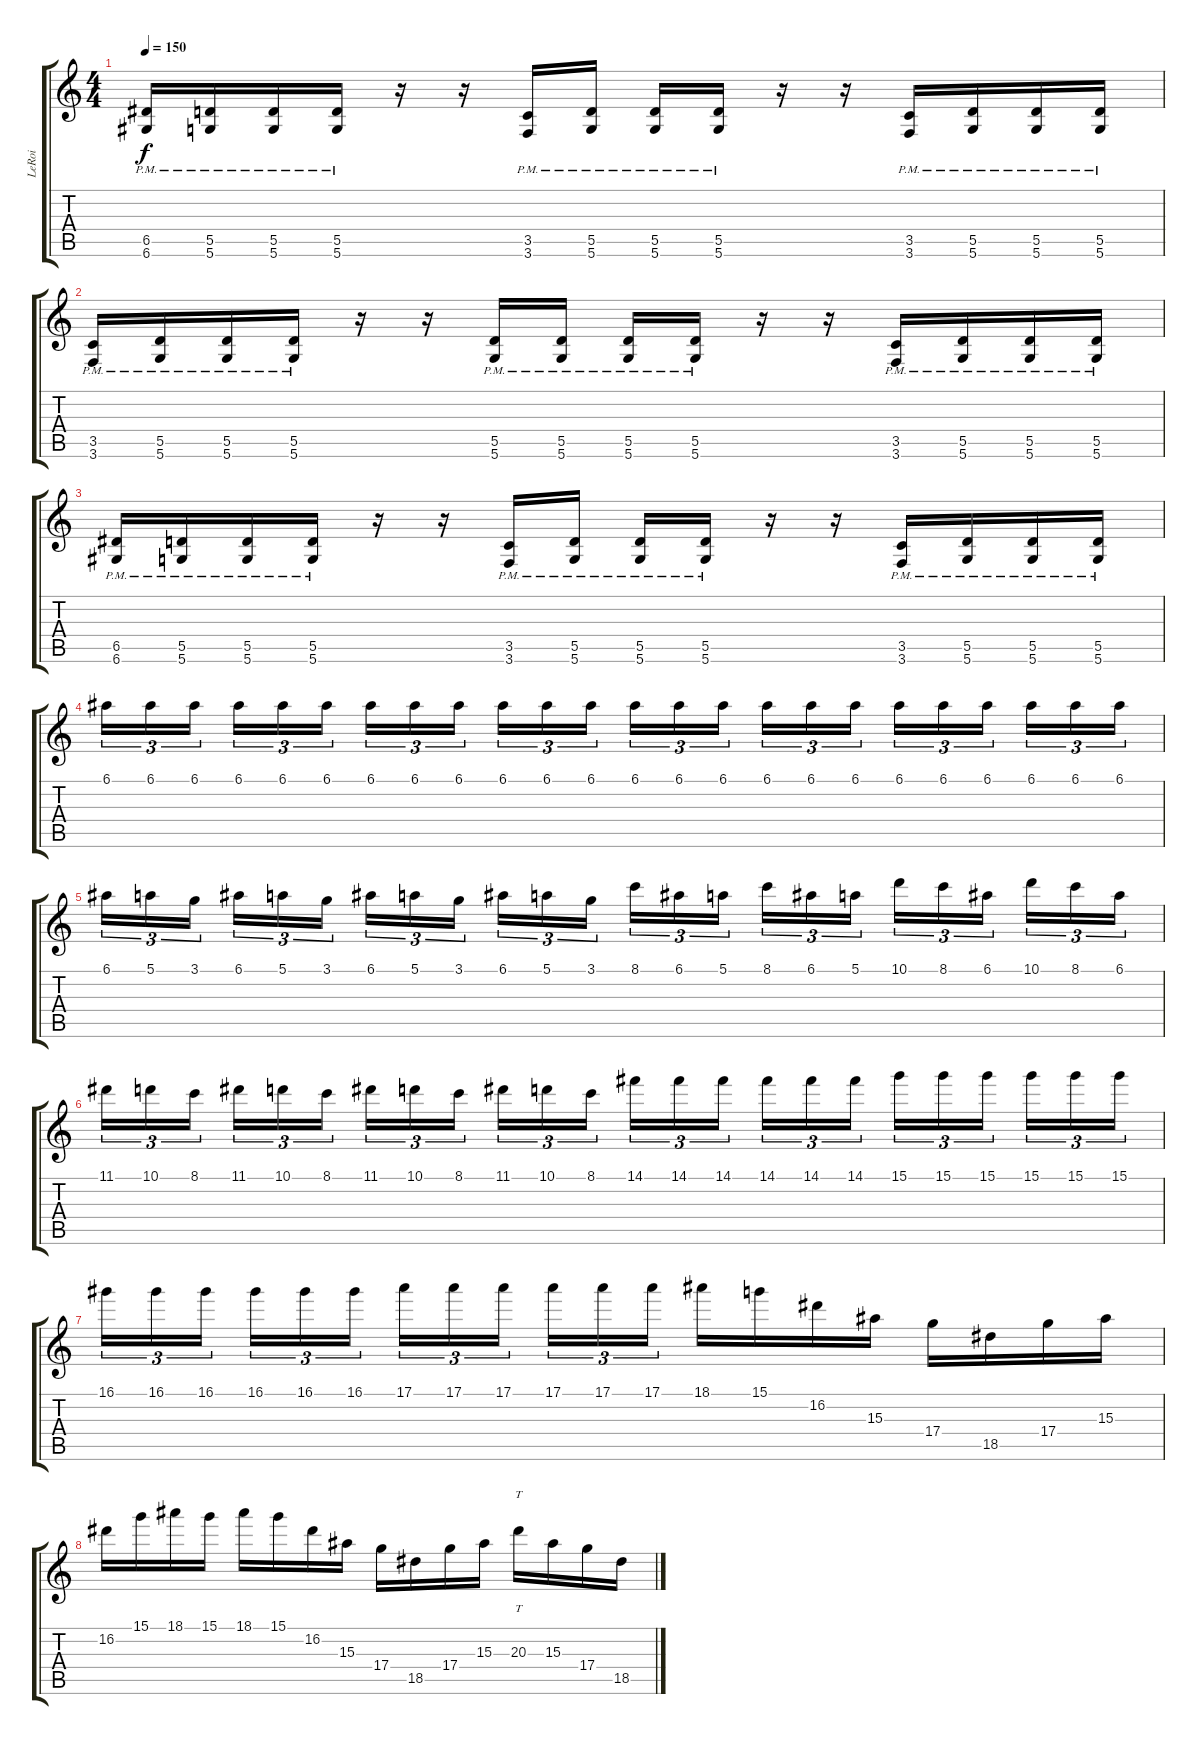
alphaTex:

\track ("LeRoi" "LeRoi") {instrument distortionguitar}
\staff {score tabs}
\tuning (E4 B3 G3 D3 A2 D2) {hide}
\ts (4 4)
\tempo 150
\clef g2
\ks c
(6.5{pm} 6.6{pm}).16{dy f} (5.5{pm} 5.6{pm}).16 (5.5{pm} 5.6{pm}).16 (5.5{pm} 5.6{pm}).16 r.16 r.16 (3.5{pm} 3.6{pm}).16 (5.5{pm} 5.6{pm}).16 (5.5{pm} 5.6{pm}).16 (5.5{pm} 5.6{pm}).16 r.16 r.16 (3.5{pm} 3.6{pm}).16 (5.5{pm} 5.6{pm}).16 (5.5{pm} 5.6{pm}).16 (5.5{pm} 5.6{pm}).16 |
(3.5{pm} 3.6{pm}).16 (5.5{pm} 5.6{pm}).16 (5.5{pm} 5.6{pm}).16 (5.5{pm} 5.6{pm}).16 r.16 r.16 (5.5{pm} 5.6{pm}).16 (5.5{pm} 5.6{pm}).16 (5.5{pm} 5.6{pm}).16 (5.5{pm} 5.6{pm}).16 r.16 r.16 (3.5{pm} 3.6{pm}).16 (5.5{pm} 5.6{pm}).16 (5.5{pm} 5.6{pm}).16 (5.5{pm} 5.6{pm}).16 |
(6.5{pm} 6.6{pm}).16 (5.5{pm} 5.6{pm}).16 (5.5{pm} 5.6{pm}).16 (5.5{pm} 5.6{pm}).16 r.16 r.16 (3.5{pm} 3.6{pm}).16 (5.5{pm} 5.6{pm}).16 (5.5{pm} 5.6{pm}).16 (5.5{pm} 5.6{pm}).16 r.16 r.16 (3.5{pm} 3.6{pm}).16 (5.5{pm} 5.6{pm}).16 (5.5{pm} 5.6{pm}).16 (5.5{pm} 5.6{pm}).16 |
6.1.16{tu (3 2)} 6.1.16{tu (3 2)} 6.1.16{tu (3 2) beam splitsecondary} 6.1.16{tu (3 2)} 6.1.16{tu (3 2)} 6.1.16{tu (3 2)} 6.1.16{tu (3 2)} 6.1.16{tu (3 2)} 6.1.16{tu (3 2) beam splitsecondary} 6.1.16{tu (3 2)} 6.1.16{tu (3 2)} 6.1.16{tu (3 2)} 6.1.16{tu (3 2)} 6.1.16{tu (3 2)} 6.1.16{tu (3 2) beam splitsecondary} 6.1.16{tu (3 2)} 6.1.16{tu (3 2)} 6.1.16{tu (3 2)} 6.1.16{tu (3 2)} 6.1.16{tu (3 2)} 6.1.16{tu (3 2) beam splitsecondary} 6.1.16{tu (3 2)} 6.1.16{tu (3 2)} 6.1.16{tu (3 2)} |
6.1.16{tu (3 2)} 5.1.16{tu (3 2)} 3.1.16{tu (3 2) beam splitsecondary} 6.1.16{tu (3 2)} 5.1.16{tu (3 2)} 3.1.16{tu (3 2)} 6.1.16{tu (3 2)} 5.1.16{tu (3 2)} 3.1.16{tu (3 2) beam splitsecondary} 6.1.16{tu (3 2)} 5.1.16{tu (3 2)} 3.1.16{tu (3 2)} 8.1.16{tu (3 2)} 6.1.16{tu (3 2)} 5.1.16{tu (3 2) beam splitsecondary} 8.1.16{tu (3 2)} 6.1.16{tu (3 2)} 5.1.16{tu (3 2)} 10.1.16{tu (3 2)} 8.1.16{tu (3 2)} 6.1.16{tu (3 2) beam splitsecondary} 10.1.16{tu (3 2)} 8.1.16{tu (3 2)} 6.1.16{tu (3 2)} |
11.1.16{tu (3 2)} 10.1.16{tu (3 2)} 8.1.16{tu (3 2) beam splitsecondary} 11.1.16{tu (3 2)} 10.1.16{tu (3 2)} 8.1.16{tu (3 2)} 11.1.16{tu (3 2)} 10.1.16{tu (3 2)} 8.1.16{tu (3 2) beam splitsecondary} 11.1.16{tu (3 2)} 10.1.16{tu (3 2)} 8.1.16{tu (3 2)} 14.1.16{tu (3 2)} 14.1.16{tu (3 2)} 14.1.16{tu (3 2) beam splitsecondary} 14.1.16{tu (3 2)} 14.1.16{tu (3 2)} 14.1.16{tu (3 2)} 15.1.16{tu (3 2)} 15.1.16{tu (3 2)} 15.1.16{tu (3 2) beam splitsecondary} 15.1.16{tu (3 2)} 15.1.16{tu (3 2)} 15.1.16{tu (3 2)} |
16.1.16{tu (3 2)} 16.1.16{tu (3 2)} 16.1.16{tu (3 2) beam splitsecondary} 16.1.16{tu (3 2)} 16.1.16{tu (3 2)} 16.1.16{tu (3 2)} 17.1.16{tu (3 2)} 17.1.16{tu (3 2)} 17.1.16{tu (3 2) beam splitsecondary} 17.1.16{tu (3 2)} 17.1.16{tu (3 2)} 17.1.16{tu (3 2)} 18.1.16 15.1.16 16.2.16 15.3.16 17.4.16 18.5.16 17.4.16 15.3.16 |
16.2.16 15.1.16 18.1.16 15.1.16 18.1.16 15.1.16 16.2.16 15.3.16 17.4.16 18.5.16 17.4.16 15.3.16 20.3.16{tt} 15.3.16 17.4.16 18.5.16
